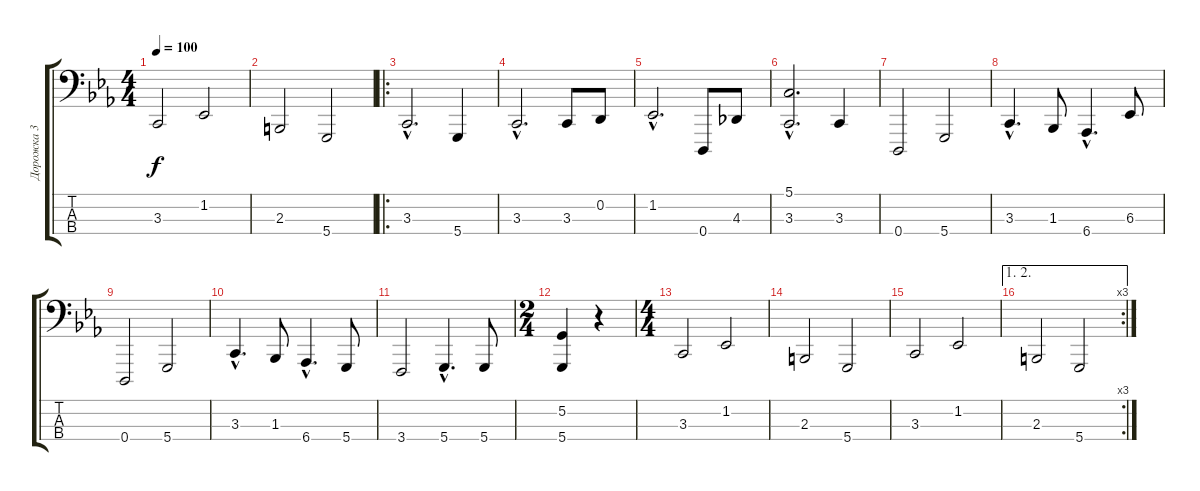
\track ("Дорожка 3" "Дорожка 3") {instrument acousticgrandpiano}
\staff {score tabs}
\tuning (G2 D2 A1 D1) {hide}
\ts (4 4)
\tempo 100
\clef f4
\ks eb
3.3.2{dy f} 1.2.2 |
2.3.2 5.4.2 |
\ro
3.3{hac}.2{d} 5.4.4 |
3.3{hac}.2{d} 3.3.8 0.2.8 |
1.2{hac}.2{d} 0.4.8 4.3.8 |
(5.1{hac} 3.3{hac}).2{d} 3.3.4 |
0.4.2 5.4.2 |
3.3{hac}.4{d} 1.3.8 6.4{hac}.4{d} 6.3.8 |
0.4.2 5.4.2 |
3.3{hac}.4{d} 1.3.8 6.4{hac}.4{d} 5.4.8 |
3.4.2 5.4{hac}.4{d} 5.4.8 |
\ts (2 4)
(5.2 5.4).4 r.4 |
\ts (4 4)
3.3.2 1.2.2 |
2.3.2 5.4.2 |
3.3.2 1.2.2 |
\ae (1 2)
\rc 3
2.3.2 5.4.2
